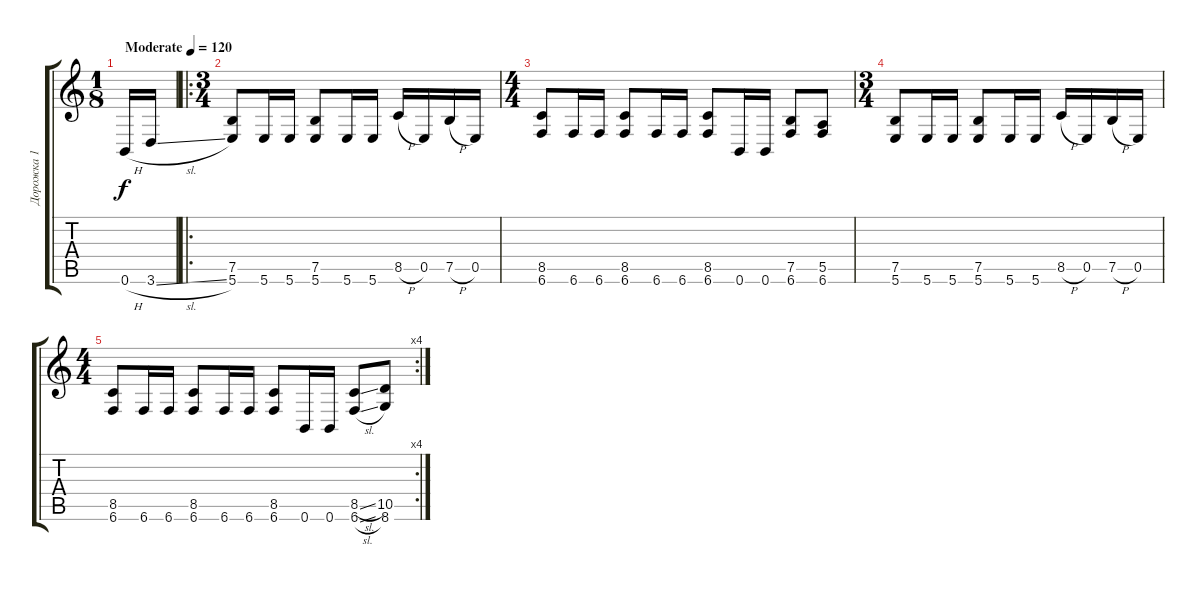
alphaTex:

\track ("Дорожка 1" "Дорожка 1") {instrument distortionguitar}
\staff {score tabs}
\tuning (B3 Gb3 D3 A2 E2 B1) {hide}
\ts (1 8)
\tempo (120 "Moderate")
\clef g2
\ks c
0.6{h}.16{dy f instrument distortionguitar} 3.6{sl}.16 |
\ro
\ts (3 4)
(7.5 5.6).8 5.6.16 5.6.16 (7.5 5.6).8 5.6.16 5.6.16 8.5{h}.16 0.5.16 7.5{h}.16 0.5.16 |
\ts (4 4)
(8.5 6.6).8 6.6.16 6.6.16 (8.5 6.6).8 6.6.16 6.6.16 (8.5 6.6).8 0.6.16 0.6.16 (7.5 6.6).8 (5.5 6.6).8 |
\ts (3 4)
(7.5 5.6).8 5.6.16 5.6.16 (7.5 5.6).8 5.6.16 5.6.16 8.5{h}.16 0.5.16 7.5{h}.16 0.5.16 |
\rc 4
\ts (4 4)
(8.5 6.6).8 6.6.16 6.6.16 (8.5 6.6).8 6.6.16 6.6.16 (8.5 6.6).8 0.6.16 0.6.16 (8.5{sl} 6.6{sl}).8 (10.5 8.6).8
